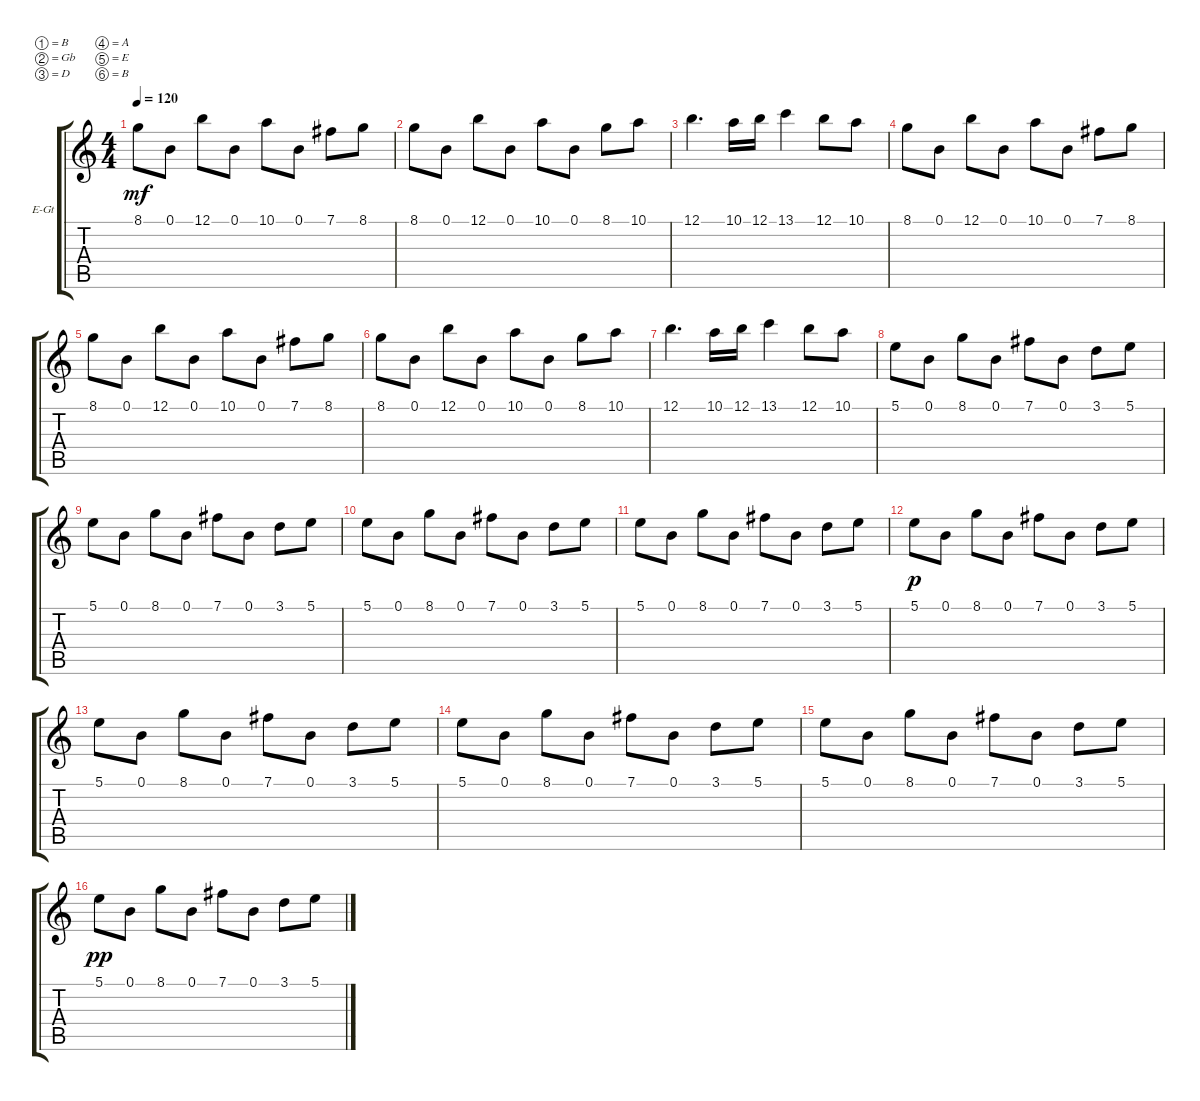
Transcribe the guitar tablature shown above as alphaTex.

\bracketExtendMode groupsimilarinstruments
\firstSystemTrackNameOrientation horizontal
\otherSystemsTrackNameOrientation horizontal
\track ("Guitar 2" "E-Gt") {instrument distortionguitar}
\staff {score tabs}
\tuning (B3 Gb3 D3 A2 E2 B1)
\ts (4 4)
\tempo 120
\clef g2
\ks c
8.1.8{dy mf} 0.1.8 12.1.8 0.1.8 10.1.8 0.1.8 7.1.8 8.1.8 |
8.1.8 0.1.8 12.1.8 0.1.8 10.1.8 0.1.8 8.1.8 10.1.8 |
12.1.4{d} 10.1.16 12.1.16 13.1.4 12.1.8 10.1.8 |
8.1.8 0.1.8 12.1.8 0.1.8 10.1.8 0.1.8 7.1.8 8.1.8 |
8.1.8 0.1.8 12.1.8 0.1.8 10.1.8 0.1.8 7.1.8 8.1.8 |
8.1.8 0.1.8 12.1.8 0.1.8 10.1.8 0.1.8 8.1.8 10.1.8 |
12.1.4{d} 10.1.16 12.1.16 13.1.4 12.1.8 10.1.8 |
5.1.8 0.1.8 8.1.8 0.1.8 7.1.8 0.1.8 3.1.8 5.1.8 |
5.1.8 0.1.8 8.1.8 0.1.8 7.1.8 0.1.8 3.1.8 5.1.8 |
5.1.8 0.1.8 8.1.8 0.1.8 7.1.8 0.1.8 3.1.8 5.1.8 |
5.1.8 0.1.8 8.1.8 0.1.8 7.1.8 0.1.8 3.1.8 5.1.8 |
5.1.8{dy p} 0.1.8 8.1.8 0.1.8 7.1.8 0.1.8 3.1.8 5.1.8 |
5.1.8 0.1.8 8.1.8 0.1.8 7.1.8 0.1.8 3.1.8 5.1.8 |
5.1.8 0.1.8 8.1.8 0.1.8 7.1.8 0.1.8 3.1.8 5.1.8 |
5.1.8 0.1.8 8.1.8 0.1.8 7.1.8 0.1.8 3.1.8 5.1.8 |
5.1.8{dy pp} 0.1.8 8.1.8 0.1.8 7.1.8 0.1.8 3.1.8 5.1.8
